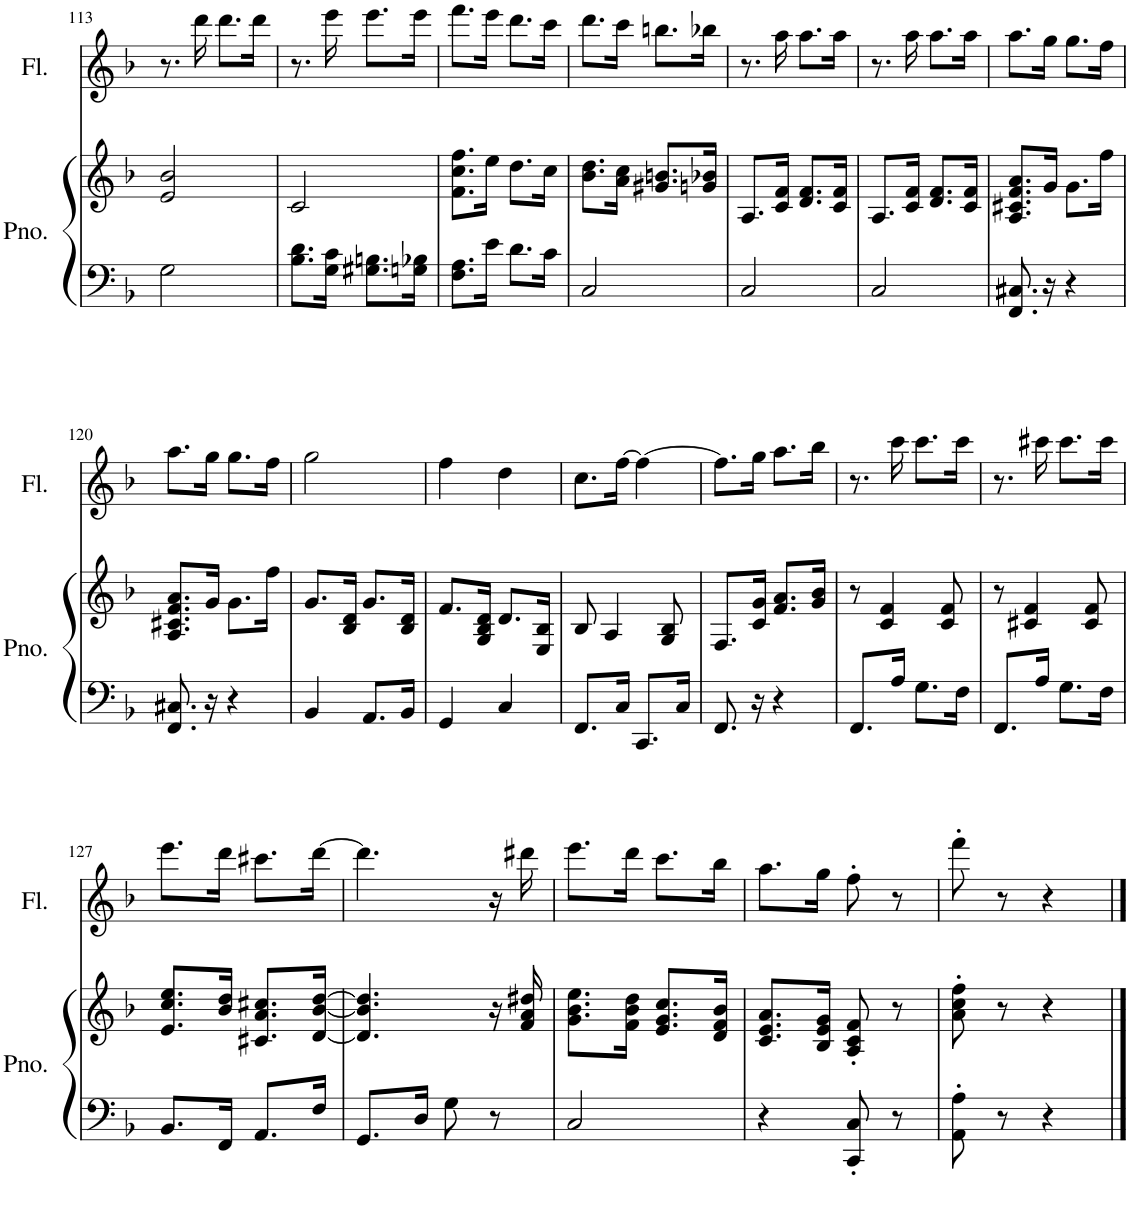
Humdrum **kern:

**kern	**kern	**kern
*part2	*part2	*part1
*staff3	*staff2	*staff1
*I"Piano	*	*I"Flute
*I'Pno.	*	*I'Fl.
!!LO:PB:g=z
*clefF4	*clefG2	*clefG2
*k[b-]	*k[b-]	*k[b-]
*M2/4	*M2/4	*M2/4
=113	=113	=113
2G\	2e/ 2b-/	8.r
.	.	16ddd\
.	.	8.ddd\L
.	.	16ddd\Jk
=114	=114	=114
8.B-\ 8.d\L	2c/	8.r
16G\ 16c\Jk	.	16eee\
8.G#X\ 8.Bn\L	.	8.eee\L
16Gn\ 16B-X\Jk	.	16eee\Jk
=115	=115	=115
8.F\ 8.A\L	8.f\ 8.cc\ 8.ff\L	8.fff\L
16e\Jk	16ee\Jk	16eee\Jk
8.d\L	8.dd\L	8.ddd\L
16c\Jk	16cc\Jk	16ccc\Jk
=116	=116	=116
2C/	8.b-\ 8.dd\L	8.ddd\L
.	16a\ 16cc\Jk	16ccc\Jk
.	8.g#X/ 8.bn/L	8.bbn\L
.	16gn/ 16b-X/Jk	16bb-X\Jk
=117	=117	=117
2C/	8.A/L	8.r
.	16c/ 16f/Jk	16aa\
.	8.d/ 8.f/L	8.aa\L
.	16c/ 16f/Jk	16aa\Jk
=118	=118	=118
2C/	8.A/L	8.r
.	16c/ 16f/Jk	16aa\
.	8.d/ 8.f/L	8.aa\L
.	16c/ 16f/Jk	16aa\Jk
=119	=119	=119
8.FF/ 8.C#X/	8.A/ 8.c#X/ 8.f/ 8.a/L	8.aa\L
16r	16g/Jk	16gg\Jk
4r	8.g\L	8.gg\L
.	16ff\Jk	16ff\Jk
!!LO:LB:g=z
=120	=120	=120
8.FF/ 8.C#X/	8.A/ 8.c#X/ 8.f/ 8.a/L	8.aa\L
16r	16g/Jk	16gg\Jk
4r	8.g\L	8.gg\L
.	16ff\Jk	16ff\Jk
=121	=121	=121
4BB-/	8.g/L	2gg\
.	16B-/ 16d/Jk	.
8.AA/L	8.g/L	.
16BB-/Jk	16B-/ 16d/Jk	.
=122	=122	=122
4GG/	8.f/L	4ff\
.	16G/ 16B-/ 16d/Jk	.
4C/	8.d/L	4dd\
.	16E/ 16B-/Jk	.
=123	=123	=123
8.FF/L	8B-/	8.cc\L
.	4A/	.
16C/Jk	.	[16ff\Jk
8.CC/L	.	4ff\_
.	8G/ 8B-/	.
16C/Jk	.	.
=124	=124	=124
8.FF/	8.F/L	8.ff\L]
16r	16c/ 16g/Jk	16gg\Jk
4r	8.f/ 8.a/L	8.aa\L
.	16g/ 16b-/Jk	16bb-\Jk
=125	=125	=125
8.FF/L	8r	8.r
.	4c/ 4f/	.
16A/Jk	.	16ccc\
8.G\L	.	8.ccc\L
.	8c/ 8f/	.
16F\Jk	.	16ccc\Jk
=126	=126	=126
8.FF/L	8r	8.r
.	4c#X/ 4f/	.
16A/Jk	.	16ccc#X\
8.G\L	.	8.ccc#\L
.	8c#/ 8f/	.
16F\Jk	.	16ccc#\Jk
!!LO:LB:g=z
=127	=127	=127
8.BB-/L	8.e/ 8.cc/ 8.ee/L	8.eee\L
16FF/Jk	16b-/ 16dd/Jk	16ddd\Jk
8.AA/L	8.c#X/ 8.a/ 8.cc#X/L	8.ccc#X\L
16F/Jk	[16d/ [16b-/ [16dd/Jk	[16ddd\Jk
=128	=128	=128
8.GG/L	4.d/] 4.b-/] 4.dd/]	4.ddd\]
16D/Jk	.	.
8G\	.	.
8r	16r	16r
.	16f/ 16a/ 16dd#X/	16ddd#X\
=129	=129	=129
2C/	8.g\ 8.b-\ 8.ee\L	8.eee\L
.	16f\ 16b-\ 16dd\Jk	16ddd\Jk
.	8.e/ 8.g/ 8.cc/L	8.ccc\L
.	16d/ 16f/ 16b-/Jk	16bb-\Jk
=130	=130	=130
4r	8.c/ 8.e/ 8.a/L	8.aa\L
.	16B-/ 16e/ 16g/Jk	16gg\Jk
8CC/' 8C/'	8A/' 8c/' 8f/'	8ff'\
8r	8r	8r
=131	=131	=131
8AA\' 8A\'	8a\' 8cc\' 8ff\'	8fff'\
8r	8r	8r
4r	4r	4r
==	==	==
*-	*-	*-
